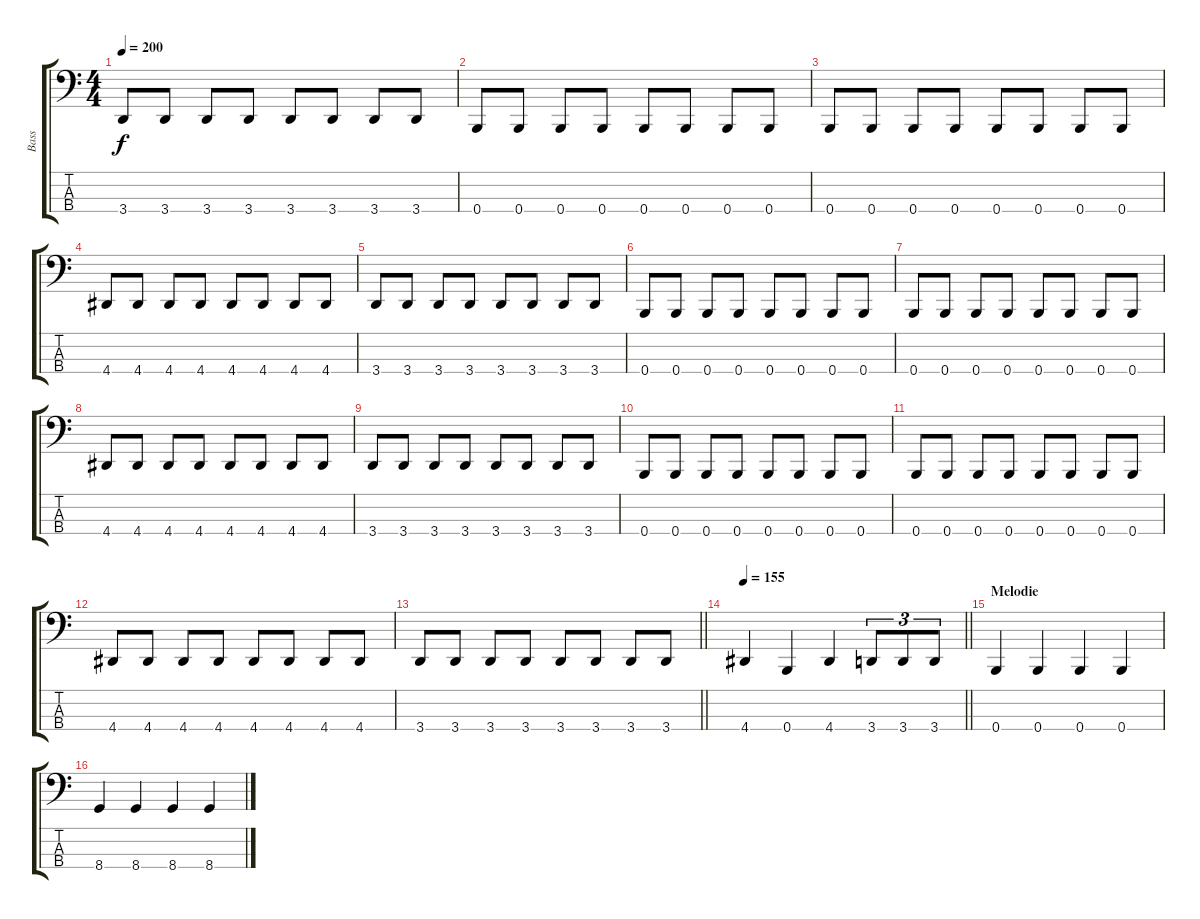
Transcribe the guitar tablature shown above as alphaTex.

\track ("Bass" "Bass") {instrument electricbasspick}
\staff {score tabs}
\tuning (E2 B1 Gb1 B0) {hide}
\ts (4 4)
\tempo 200
\clef f4
\ks c
3.4.8{dy f} 3.4.8 3.4.8 3.4.8 3.4.8 3.4.8 3.4.8 3.4.8 |
0.4.8 0.4.8 0.4.8 0.4.8 0.4.8 0.4.8 0.4.8 0.4.8 |
0.4.8 0.4.8 0.4.8 0.4.8 0.4.8 0.4.8 0.4.8 0.4.8 |
4.4.8 4.4.8 4.4.8 4.4.8 4.4.8 4.4.8 4.4.8 4.4.8 |
3.4.8 3.4.8 3.4.8 3.4.8 3.4.8 3.4.8 3.4.8 3.4.8 |
0.4.8 0.4.8 0.4.8 0.4.8 0.4.8 0.4.8 0.4.8 0.4.8 |
0.4.8 0.4.8 0.4.8 0.4.8 0.4.8 0.4.8 0.4.8 0.4.8 |
4.4.8 4.4.8 4.4.8 4.4.8 4.4.8 4.4.8 4.4.8 4.4.8 |
3.4.8 3.4.8 3.4.8 3.4.8 3.4.8 3.4.8 3.4.8 3.4.8 |
0.4.8 0.4.8 0.4.8 0.4.8 0.4.8 0.4.8 0.4.8 0.4.8 |
0.4.8 0.4.8 0.4.8 0.4.8 0.4.8 0.4.8 0.4.8 0.4.8 |
4.4.8 4.4.8 4.4.8 4.4.8 4.4.8 4.4.8 4.4.8 4.4.8 |
\barLineRight lightlight
3.4.8 3.4.8 3.4.8 3.4.8 3.4.8 3.4.8 3.4.8 3.4.8 |
\tempo 155
\barLineRight lightlight
4.4.4 0.4.4 4.4.4 3.4.8{tu (3 2)} 3.4.8{tu (3 2)} 3.4.8{tu (3 2)} |
\section ("" "Melodie")
0.4.4 0.4.4 0.4.4 0.4.4 |
8.4.4 8.4.4 8.4.4 8.4.4
